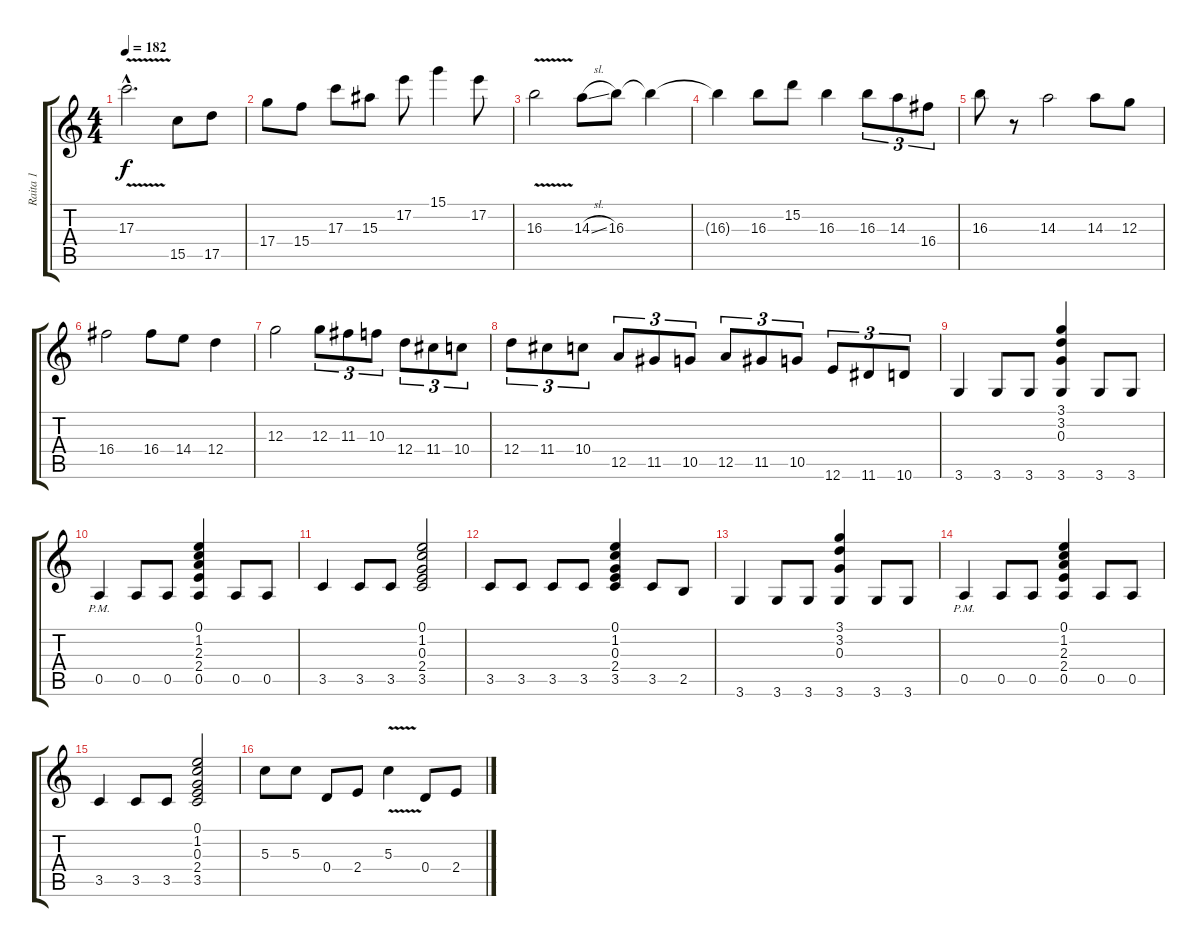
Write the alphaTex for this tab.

\track ("Raita 1" "Raita 1") {instrument distortionguitar}
\staff {score tabs}
\tuning (E4 B3 G3 D3 A2 E2) {hide}
\ts (4 4)
\tempo 182
\clef g2
\ks c
17.3{v hac}.2{d dy f} 15.5.8 17.5.8 |
17.4.8 15.4.8 17.3.8 15.3.8 17.2.8 15.1.4 17.2.8 |
16.3{v}.2 14.3{sl}.8 16.3.8 16.3{t}.4 |
16.3{t}.4 16.3.8 15.2.8 16.3.4 16.3.8{tu (3 2)} 14.3.8{tu (3 2)} 16.4.8{tu (3 2)} |
16.3.8 r.8 14.3.2 14.3.8 12.3.8 |
16.4.2 16.4.8 14.4.8 12.4.4 |
12.3.2 12.3.8{tu (3 2)} 11.3.8{tu (3 2)} 10.3.8{tu (3 2)} 12.4.8{tu (3 2)} 11.4.8{tu (3 2)} 10.4.8{tu (3 2)} |
12.4.8{tu (3 2)} 11.4.8{tu (3 2)} 10.4.8{tu (3 2)} 12.5.8{tu (3 2)} 11.5.8{tu (3 2)} 10.5.8{tu (3 2)} 12.5.8{tu (3 2)} 11.5.8{tu (3 2)} 10.5.8{tu (3 2)} 12.6.8{tu (3 2)} 11.6.8{tu (3 2)} 10.6.8{tu (3 2)} |
3.6.4 3.6.8 3.6.8 (3.1 3.2 0.3 3.6).4 3.6.8 3.6.8 |
0.5{pm}.4 0.5.8 0.5.8 (0.1 1.2 2.3 2.4 0.5).4 0.5.8 0.5.8 |
3.5.4 3.5.8 3.5.8 (0.1 1.2 0.3 2.4 3.5).2 |
3.5.8 3.5.8 3.5.8 3.5.8 (0.1 1.2 0.3 2.4 3.5).4 3.5.8 2.5.8 |
3.6.4 3.6.8 3.6.8 (3.1 3.2 0.3 3.6).4 3.6.8 3.6.8 |
0.5{pm}.4 0.5.8 0.5.8 (0.1 1.2 2.3 2.4 0.5).4 0.5.8 0.5.8 |
3.5.4 3.5.8 3.5.8 (0.1 1.2 0.3 2.4 3.5).2 |
5.3.8 5.3.8 0.4.8 2.4.8 5.3{v}.4 0.4.8 2.4.8
